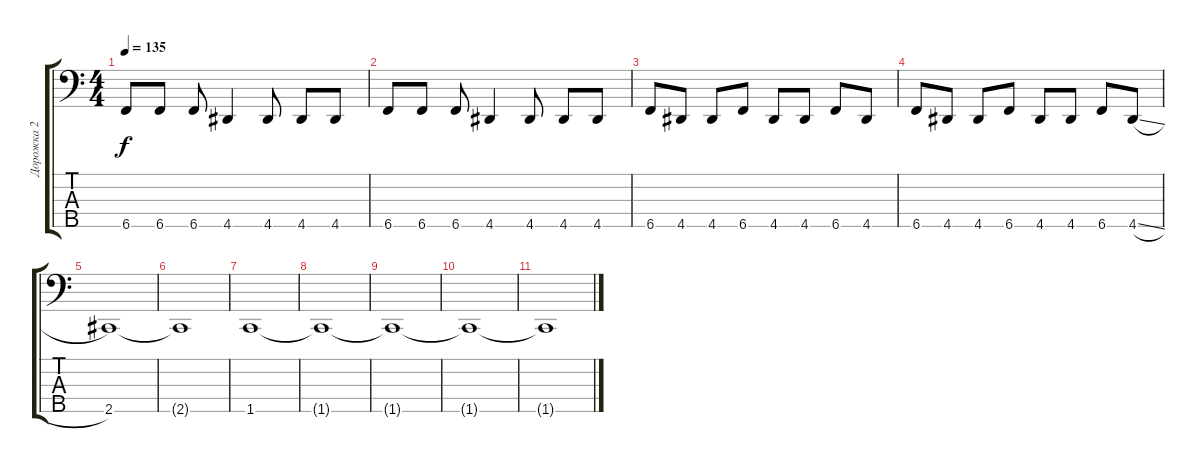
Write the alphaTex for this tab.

\track ("Дорожка 2" "Дорожка 2") {instrument electricbassfinger}
\staff {score tabs}
\tuning (G2 D2 A1 E1 B0) {hide}
\ts (4 4)
\tempo 135
\clef f4
\ks c
6.5.8{dy f} 6.5.8 6.5.8 4.5.4 4.5.8 4.5.8 4.5.8 |
6.5.8 6.5.8 6.5.8 4.5.4 4.5.8 4.5.8 4.5.8 |
6.5.8 4.5.8 4.5.8 6.5.8 4.5.8 4.5.8 6.5.8 4.5.8 |
6.5.8 4.5.8 4.5.8 6.5.8 4.5.8 4.5.8 6.5.8 4.5{sl}.8 |
2.5.1 |
2.5{t}.1 |
1.5.1 |
1.5{t}.1 |
1.5{t}.1 |
1.5{t}.1 |
1.5{t}.1
